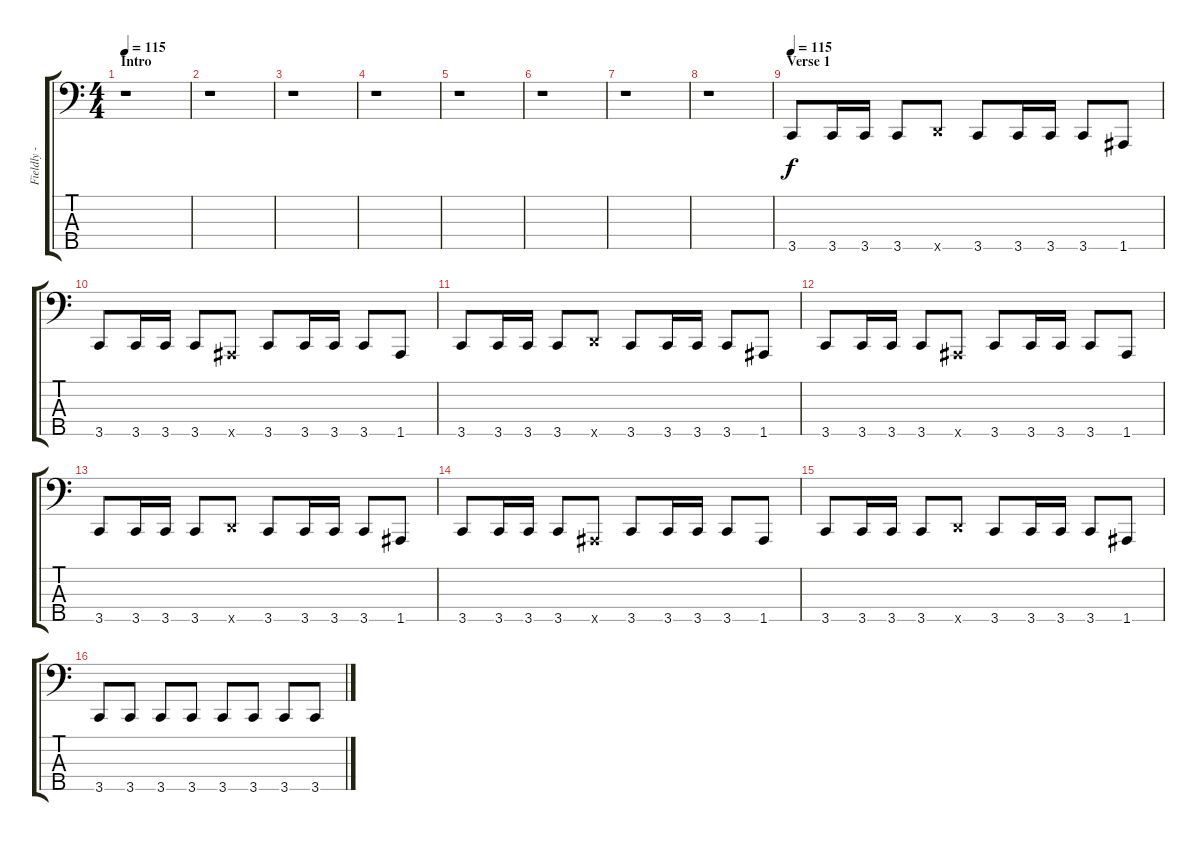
\track ("Fieldly - Bass" "Fieldly - ") {instrument electricbassfinger}
\staff {score tabs}
\tuning (F2 C2 G1 D1 A0) {hide}
\ts (4 4)
\section ("" "Intro")
\tempo 115
\clef f4
\ks c
r.1{dy f instrument electricbassfinger} |
r.1 |
r.1 |
r.1 |
r.1 |
r.1 |
r.1 |
r.1 |
\section ("" "Verse 1")
\tempo 115
3.5.8{volume 16 balance 8 instrument electricbassfinger} 3.5.16 3.5.16 3.5.8 5.5{x}.8 3.5.8 3.5.16 3.5.16 3.5.8 1.5.8 |
3.5.8 3.5.16 3.5.16 3.5.8 1.5{x}.8 3.5.8 3.5.16 3.5.16 3.5.8 1.5.8 |
3.5.8 3.5.16 3.5.16 3.5.8 5.5{x}.8 3.5.8 3.5.16 3.5.16 3.5.8 1.5.8 |
3.5.8 3.5.16 3.5.16 3.5.8 1.5{x}.8 3.5.8 3.5.16 3.5.16 3.5.8 1.5.8 |
3.5.8 3.5.16 3.5.16 3.5.8 5.5{x}.8 3.5.8 3.5.16 3.5.16 3.5.8 1.5.8 |
3.5.8 3.5.16 3.5.16 3.5.8 1.5{x}.8 3.5.8 3.5.16 3.5.16 3.5.8 1.5.8 |
3.5.8 3.5.16 3.5.16 3.5.8 5.5{x}.8 3.5.8 3.5.16 3.5.16 3.5.8 1.5.8 |
3.5.8 3.5.8 3.5.8 3.5.8 3.5.8 3.5.8 3.5.8 3.5.8
